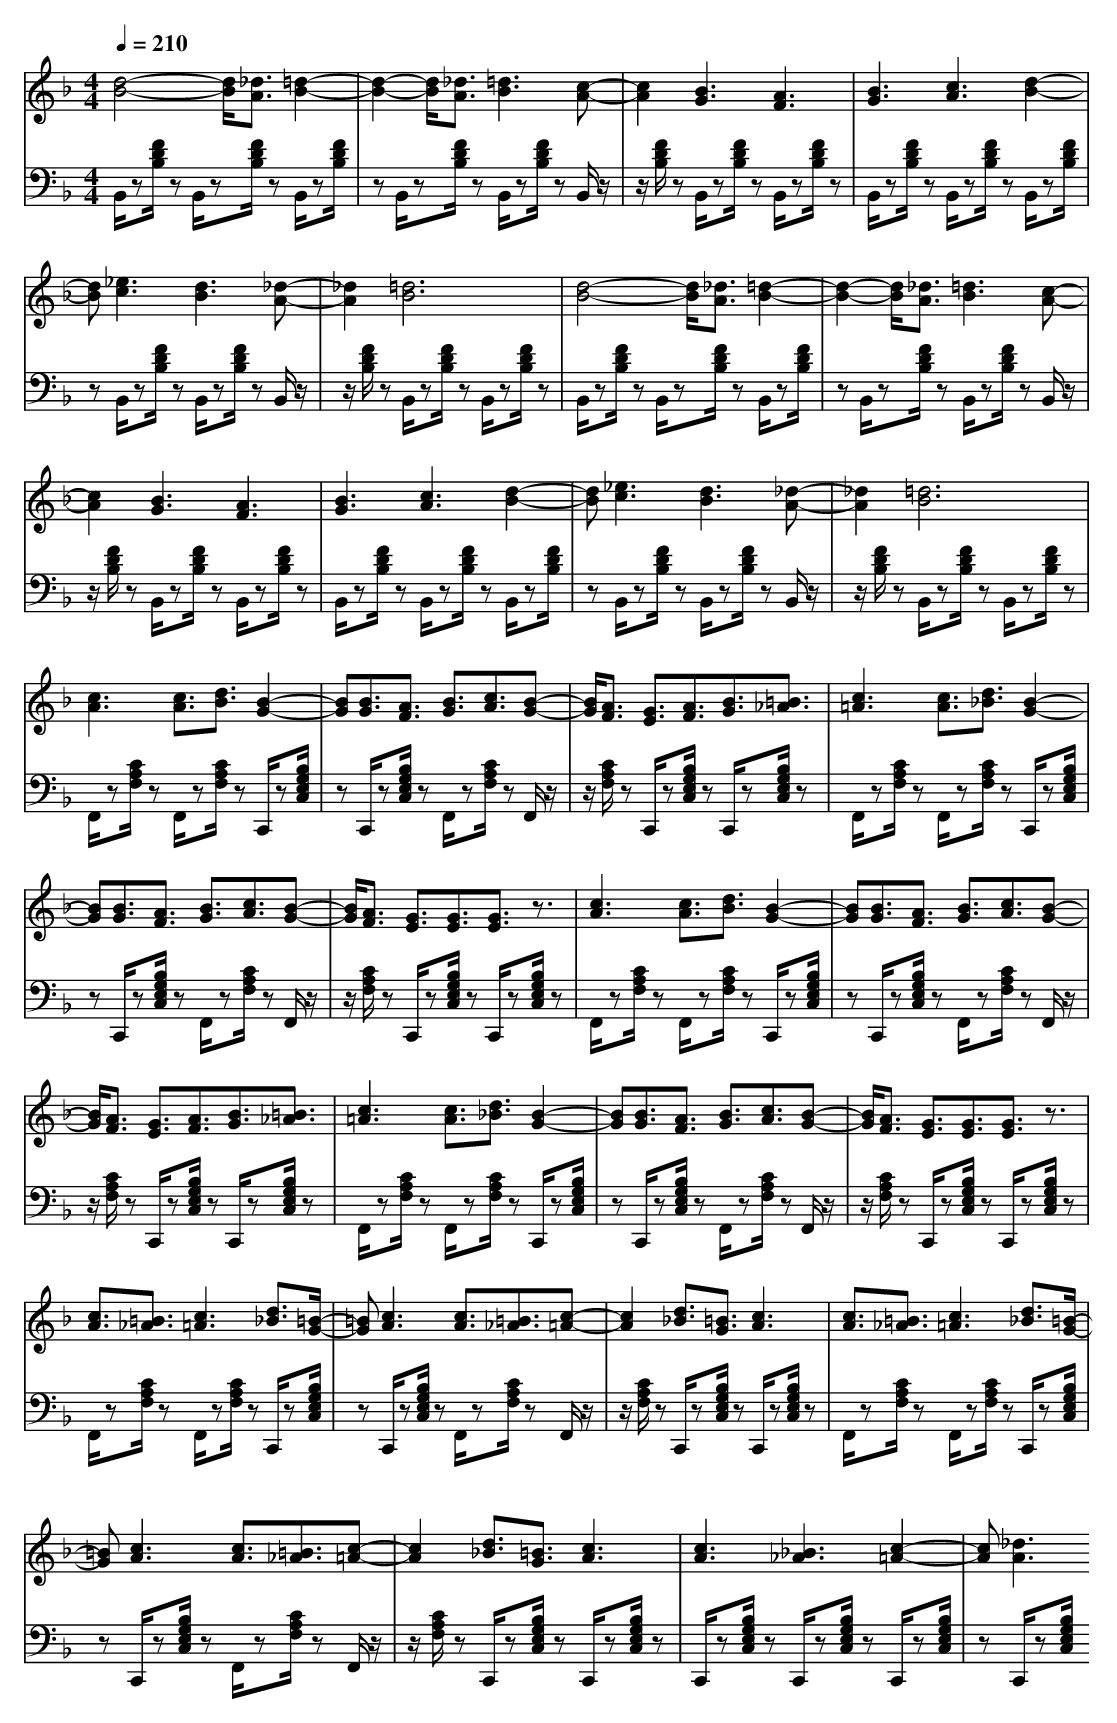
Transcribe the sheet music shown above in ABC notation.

X:1
T:
M: 4/4
L: 1/8
Q:1/4=210
K:F % 1 flats
V:1
[d4-B4-] [d/2B/2][_d3/2A3/2] [=d2-B2-]|[d2-B2-] [d/2B/2][_d3/2A3/2] [=d3B3][c-A-]|[c2A2] [B3G3][A3F3]|[B3G3][c3A3] [d2-B2-]|
[dB][_e3c3] [d3B3][_d-A-]|[_d2A2] [=d6B6]|[d4-B4-] [d/2B/2][_d3/2A3/2] [=d2-B2-]|[d2-B2-] [d/2B/2][_d3/2A3/2] [=d3B3][c-A-]|
[c2A2] [B3G3][A3F3]|[B3G3][c3A3] [d2-B2-]|[dB][_e3c3] [d3B3][_d-A-]|[_d2A2] [=d6B6]|
[c3A3][c3/2A3/2][d3/2B3/2] [B2-G2-]|[BG][B3/2G3/2][A3/2F3/2] [B3/2G3/2][c3/2A3/2][B-G-]|[B/2G/2][A3/2F3/2] [G3/2E3/2][A3/2F3/2][B3/2G3/2][=B3/2_A3/2]|[c3=A3][c3/2A3/2][d3/2_B3/2] [B2-G2-]|
[BG][B3/2G3/2][A3/2F3/2] [B3/2G3/2][c3/2A3/2][B-G-]|[B/2G/2][A3/2F3/2] [G3/2E3/2][G3/2E3/2][G3/2E3/2]z3/2|[c3A3][c3/2A3/2][d3/2B3/2] [B2-G2-]|[BG][B3/2G3/2][A3/2F3/2] [B3/2G3/2][c3/2A3/2][B-G-]|
[B/2G/2][A3/2F3/2] [G3/2E3/2][A3/2F3/2][B3/2G3/2][=B3/2_A3/2]|[c3=A3][c3/2A3/2][d3/2_B3/2] [B2-G2-]|[BG][B3/2G3/2][A3/2F3/2] [B3/2G3/2][c3/2A3/2][B-G-]|[B/2G/2][A3/2F3/2] [G3/2E3/2][G3/2E3/2][G3/2E3/2]z3/2|
[c3/2A3/2][=B3/2_A3/2][c3=A3] [d3/2_B3/2][=B/2-G/2-]|[=BG][c3A3] [c3/2A3/2][=B3/2_A3/2][c-=A-]|[c2A2] [d3/2_B3/2][=B3/2G3/2][c3A3]|[c3/2A3/2][=B3/2_A3/2][c3=A3] [d3/2_B3/2][=B/2-G/2-]|
[=BG][c3A3] [c3/2A3/2][=B3/2_A3/2][c-=A-]|[c2A2] [d3/2_B3/2][=B3/2G3/2][c3A3]|[c3A3][_B3_A3] [c2-=A2-]|[cA][_d3A3]
V:2
B,,/2z[F/2D/2B,/2] zB,,/2z[F/2D/2B,/2]z B,,/2z[F/2D/2B,/2]|zB,,/2z[F/2D/2B,/2]z B,,/2z[F/2D/2B,/2] zB,,/2z/2|z/2[F/2D/2B,/2]z B,,/2z[F/2D/2B,/2] zB,,/2z[F/2D/2B,/2]z|B,,/2z[F/2D/2B,/2] zB,,/2z[F/2D/2B,/2]z B,,/2z[F/2D/2B,/2]|
zB,,/2z[F/2D/2B,/2]z B,,/2z[F/2D/2B,/2] zB,,/2z/2|z/2[F/2D/2B,/2]z B,,/2z[F/2D/2B,/2] zB,,/2z[F/2D/2B,/2]z|B,,/2z[F/2D/2B,/2] zB,,/2z[F/2D/2B,/2]z B,,/2z[F/2D/2B,/2]|zB,,/2z[F/2D/2B,/2]z B,,/2z[F/2D/2B,/2] zB,,/2z/2|
z/2[F/2D/2B,/2]z B,,/2z[F/2D/2B,/2] zB,,/2z[F/2D/2B,/2]z|B,,/2z[F/2D/2B,/2] zB,,/2z[F/2D/2B,/2]z B,,/2z[F/2D/2B,/2]|zB,,/2z[F/2D/2B,/2]z B,,/2z[F/2D/2B,/2] zB,,/2z/2|z/2[F/2D/2B,/2]z B,,/2z[F/2D/2B,/2] zB,,/2z[F/2D/2B,/2]z|
F,,/2z[C/2A,/2F,/2] zF,,/2z[C/2A,/2F,/2]z C,,/2z[B,/2G,/2E,/2C,/2]|zC,,/2z[B,/2G,/2E,/2C,/2]z F,,/2z[C/2A,/2F,/2] zF,,/2z/2|z/2[C/2A,/2F,/2]z C,,/2z[B,/2G,/2E,/2C,/2] zC,,/2z[B,/2G,/2E,/2C,/2]z|F,,/2z[C/2A,/2F,/2] zF,,/2z[C/2A,/2F,/2]z C,,/2z[B,/2G,/2E,/2C,/2]|
zC,,/2z[B,/2G,/2E,/2C,/2]z F,,/2z[C/2A,/2F,/2] zF,,/2z/2|z/2[C/2A,/2F,/2]z C,,/2z[B,/2G,/2E,/2C,/2] zC,,/2z[B,/2G,/2E,/2C,/2]z|F,,/2z[C/2A,/2F,/2] zF,,/2z[C/2A,/2F,/2]z C,,/2z[B,/2G,/2E,/2C,/2]|zC,,/2z[B,/2G,/2E,/2C,/2]z F,,/2z[C/2A,/2F,/2] zF,,/2z/2|
z/2[C/2A,/2F,/2]z C,,/2z[B,/2G,/2E,/2C,/2] zC,,/2z[B,/2G,/2E,/2C,/2]z|F,,/2z[C/2A,/2F,/2] zF,,/2z[C/2A,/2F,/2]z C,,/2z[B,/2G,/2E,/2C,/2]|zC,,/2z[B,/2G,/2E,/2C,/2]z F,,/2z[C/2A,/2F,/2] zF,,/2z/2|z/2[C/2A,/2F,/2]z C,,/2z[B,/2G,/2E,/2C,/2] zC,,/2z[B,/2G,/2E,/2C,/2]z|
F,,/2z[C/2A,/2F,/2] zF,,/2z[C/2A,/2F,/2]z C,,/2z[B,/2G,/2E,/2C,/2]|zC,,/2z[B,/2G,/2E,/2C,/2]z F,,/2z[C/2A,/2F,/2] zF,,/2z/2|z/2[C/2A,/2F,/2]z C,,/2z[B,/2G,/2E,/2C,/2] zC,,/2z[B,/2G,/2E,/2C,/2]z|F,,/2z[C/2A,/2F,/2] zF,,/2z[C/2A,/2F,/2]z C,,/2z[B,/2G,/2E,/2C,/2]|
zC,,/2z[B,/2G,/2E,/2C,/2]z F,,/2z[C/2A,/2F,/2] zF,,/2z/2|z/2[C/2A,/2F,/2]z C,,/2z[B,/2G,/2E,/2C,/2] zC,,/2z[B,/2G,/2E,/2C,/2]z|C,,/2z[B,/2G,/2E,/2C,/2] zC,,/2z[B,/2G,/2E,/2C,/2]z C,,/2z[B,/2G,/2E,/2C,/2]|zC,,/2z[B,/2G,/2E,/2C,/2]
